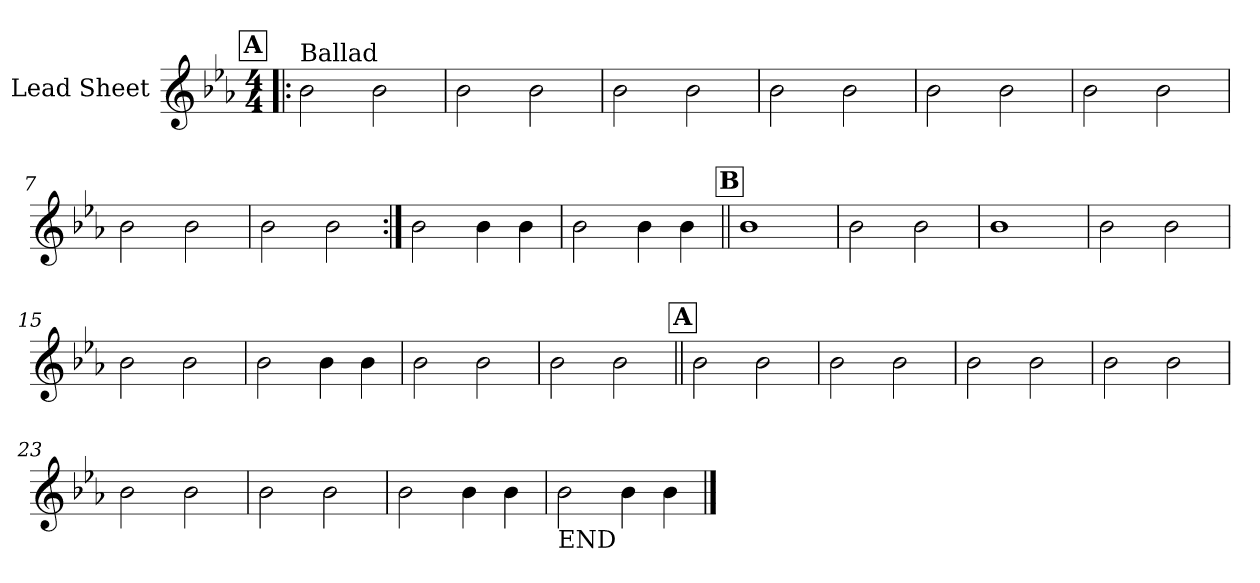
**kern
*part1
*staff1
*I"Lead Sheet
*clefG2
*k[b-e-a-]
*E-:
*M4/4
!!LO:REH:place=s1:a:fs=14:t=A
=1!|:
!LO:TX:a:t=Ballad
2b-\
2b-\
=2
2b-\
2b-\
=3
2b-\
2b-\
=4
2b-\
2b-\
!!LO:LB:g=z
=5
2b-\
2b-\
=6
2b-\
2b-\
=7
2b-\
2b-\
=8
2b-\
2b-\
!!LO:LB:g=z
=9:|!
2b-\
4b-\
4b-\
=10
2b-\
4b-\
4b-\
!!LO:LB:g=z
!!LO:REH:place=s1:a:fs=14:t=B
=11||
1b-
=12
2b-\
2b-\
=13
1b-
=14
2b-\
2b-\
!!LO:LB:g=z
=15
2b-\
2b-\
=16
2b-\
4b-\
4b-\
=17
2b-\
2b-\
=18
2b-\
2b-\
!!LO:LB:g=z
!!LO:REH:place=s1:a:fs=14:t=A
=19||
2b-\
2b-\
=20
2b-\
2b-\
=21
2b-\
2b-\
=22
2b-\
2b-\
!!LO:LB:g=z
=23
2b-\
2b-\
=24
2b-\
2b-\
=25
2b-\
4b-\
4b-\
=26
!LO:TX:b:t=END
2b-\
4b-\
4b-\
==
*-
